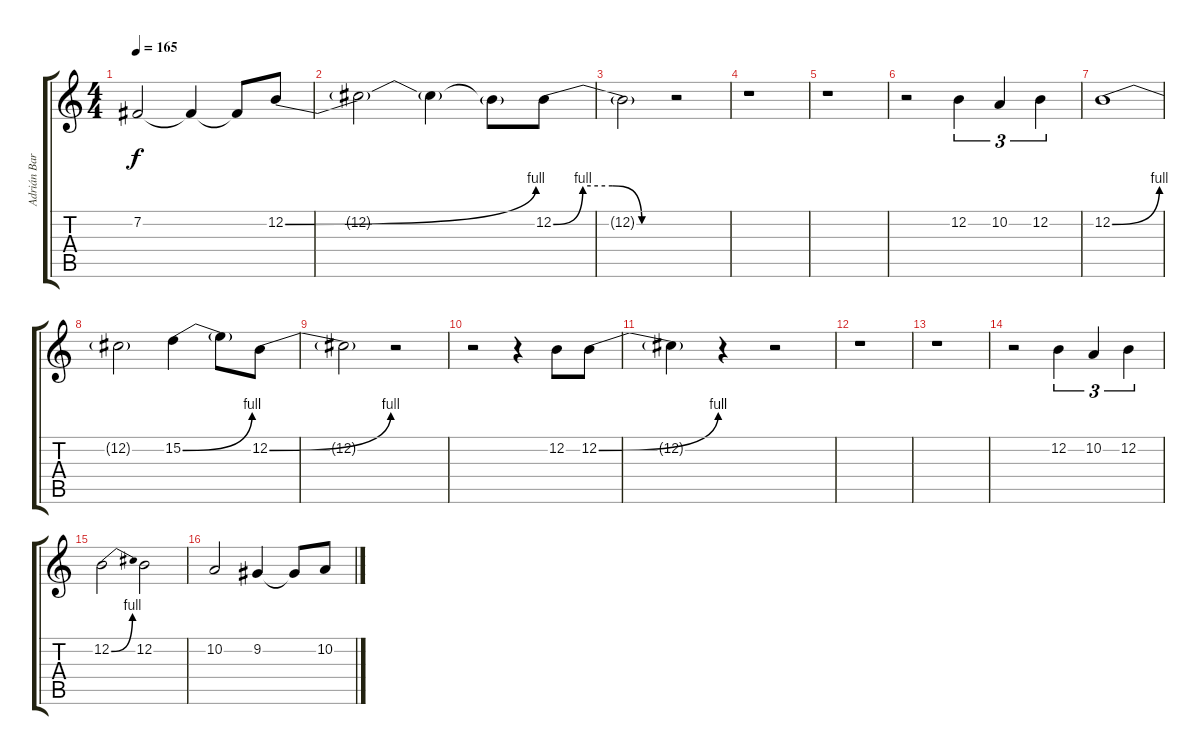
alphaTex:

\track ("Adrián Barilari" "Adrián Bar") {instrument sopranosax}
\staff {score tabs}
\tuning (E4 B3 G3 D3 A2 E2) {hide}
\ts (4 4)
\tempo 165
\clef g2
\ks c
7.2{t}.2{dy f} 7.2{t}.4 7.2{t}.8 12.2{be (bend 0 0 60 4)}.8 |
12.2{t}.2 12.2{t}.4 12.2{t}.8 12.2{be (custom 0 0 15 4 30 4 45 0 60 0)}.8 |
12.2{t}.2 r.2 |
r.1 |
r.1 |
r.2 12.2.4{tu (3 2)} 10.2.4{tu (3 2)} 12.2.4{tu (3 2)} |
12.2{be (bend 0 0 60 4)}.1 |
12.2{t}.2 15.2{be (bend 0 0 60 4)}.4 15.2{t}.8 12.2{be (bend 0 0 60 4)}.8 |
12.2{t}.2 r.2 |
r.2 r.4 12.2.8 12.2{be (bend 0 0 60 4)}.8 |
12.2{t}.4 r.4 r.2 |
r.1 |
r.1 |
r.2 12.2.4{tu (3 2)} 10.2.4{tu (3 2)} 12.2.4{tu (3 2)} |
12.2{be (bend 0 0 60 4)}.2 12.2.2 |
10.2.2 9.2.4 9.2{t}.8 10.2.8
